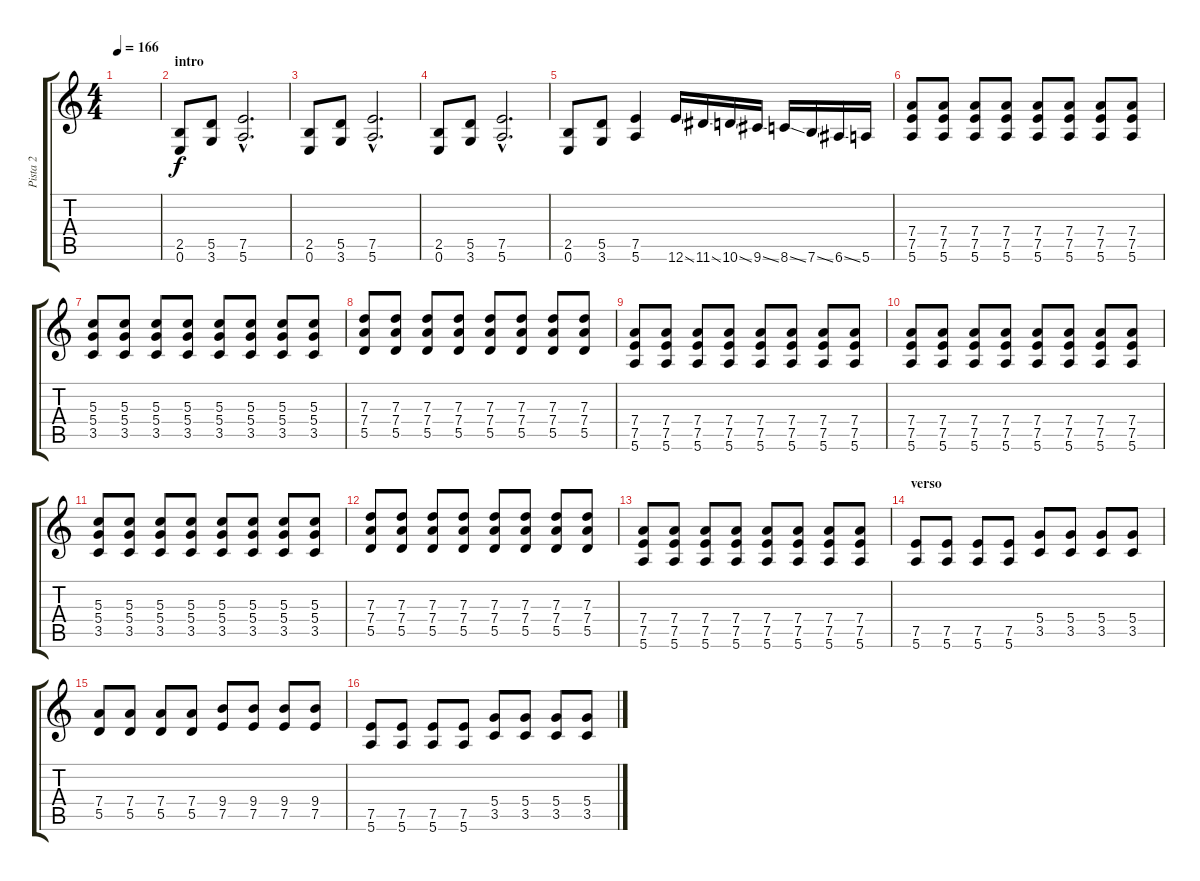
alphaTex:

\track ("Pista 2" "Pista 2") {instrument overdrivenguitar}
\staff {score tabs}
\tuning (E4 B3 G3 D3 A2 E2) {hide}
\ts (4 4)
\tempo 166
\clef g2
\ks c
|
\section ("" "intro")
(2.5 0.6).8 (5.5 3.6).8 (7.5{hac} 5.6{hac}).2{d} |
(2.5 0.6).8 (5.5 3.6).8 (7.5{hac} 5.6{hac}).2{d} |
(2.5 0.6).8 (5.5 3.6).8 (7.5{hac} 5.6{hac}).2{d} |
(2.5 0.6).8 (5.5 3.6).8 (7.5 5.6).4 12.6{ss}.16 11.6{ss}.16 10.6{ss}.16 9.6{ss}.16 8.6{ss}.16 7.6{ss}.16 6.6{ss}.16 5.6.16 |
(7.4 7.5 5.6).8 (7.4 7.5 5.6).8 (7.4 7.5 5.6).8 (7.4 7.5 5.6).8 (7.4 7.5 5.6).8 (7.4 7.5 5.6).8 (7.4 7.5 5.6).8 (7.4 7.5 5.6).8 |
(5.3 5.4 3.5).8 (5.3 5.4 3.5).8 (5.3 5.4 3.5).8 (5.3 5.4 3.5).8 (5.3 5.4 3.5).8 (5.3 5.4 3.5).8 (5.3 5.4 3.5).8 (5.3 5.4 3.5).8 |
(7.3 7.4 5.5).8 (7.3 7.4 5.5).8 (7.3 7.4 5.5).8 (7.3 7.4 5.5).8 (7.3 7.4 5.5).8 (7.3 7.4 5.5).8 (7.3 7.4 5.5).8 (7.3 7.4 5.5).8 |
(7.4 7.5 5.6).8 (7.4 7.5 5.6).8 (7.4 7.5 5.6).8 (7.4 7.5 5.6).8 (7.4 7.5 5.6).8 (7.4 7.5 5.6).8 (7.4 7.5 5.6).8 (7.4 7.5 5.6).8 |
(7.4 7.5 5.6).8 (7.4 7.5 5.6).8 (7.4 7.5 5.6).8 (7.4 7.5 5.6).8 (7.4 7.5 5.6).8 (7.4 7.5 5.6).8 (7.4 7.5 5.6).8 (7.4 7.5 5.6).8 |
(5.3 5.4 3.5).8 (5.3 5.4 3.5).8 (5.3 5.4 3.5).8 (5.3 5.4 3.5).8 (5.3 5.4 3.5).8 (5.3 5.4 3.5).8 (5.3 5.4 3.5).8 (5.3 5.4 3.5).8 |
(7.3 7.4 5.5).8 (7.3 7.4 5.5).8 (7.3 7.4 5.5).8 (7.3 7.4 5.5).8 (7.3 7.4 5.5).8 (7.3 7.4 5.5).8 (7.3 7.4 5.5).8 (7.3 7.4 5.5).8 |
(7.4 7.5 5.6).8 (7.4 7.5 5.6).8 (7.4 7.5 5.6).8 (7.4 7.5 5.6).8 (7.4 7.5 5.6).8 (7.4 7.5 5.6).8 (7.4 7.5 5.6).8 (7.4 7.5 5.6).8 |
\section ("" "verso")
(7.5 5.6).8 (7.5 5.6).8 (7.5 5.6).8 (7.5 5.6).8 (5.4 3.5).8 (5.4 3.5).8 (5.4 3.5).8 (5.4 3.5).8 |
(7.4 5.5).8 (7.4 5.5).8 (7.4 5.5).8 (7.4 5.5).8 (9.4 7.5).8 (9.4 7.5).8 (9.4 7.5).8 (9.4 7.5).8 |
(7.5 5.6).8 (7.5 5.6).8 (7.5 5.6).8 (7.5 5.6).8 (5.4 3.5).8 (5.4 3.5).8 (5.4 3.5).8 (5.4 3.5).8
